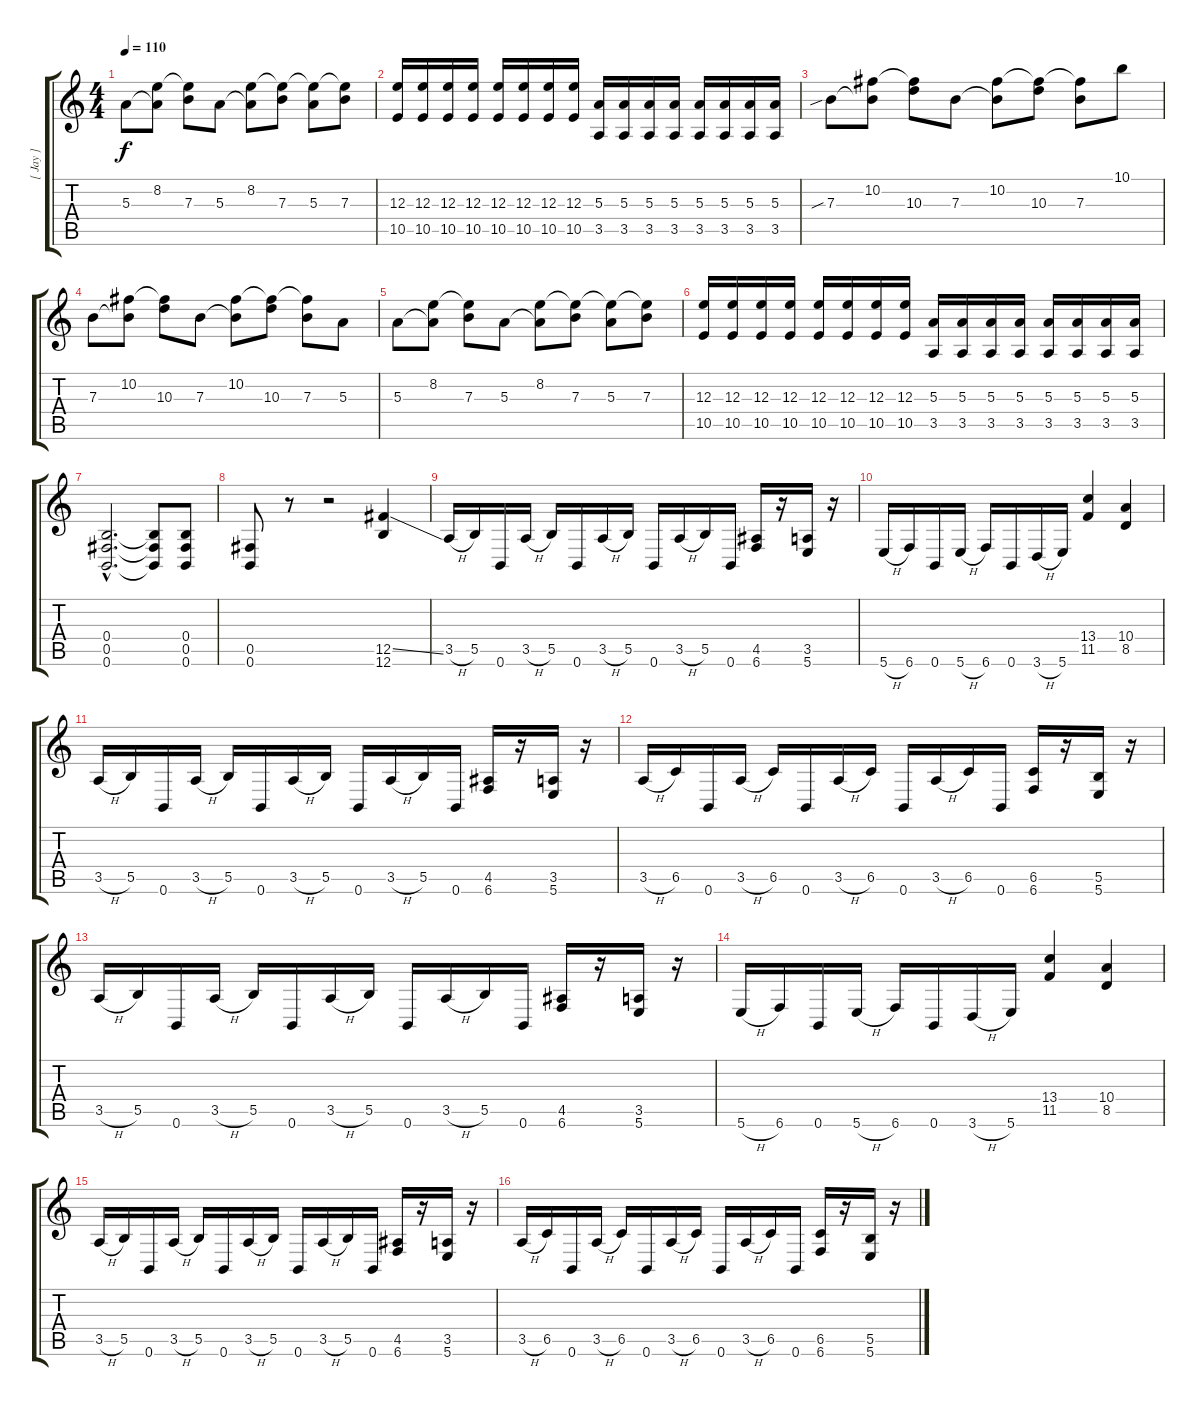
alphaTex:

\track ("[ Jay ]" "[ Jay ]") {instrument overdrivenguitar}
\staff {score tabs}
\tuning (Db4 Ab3 E3 B2 Gb2 B1) {hide}
\ts (4 4)
\tempo 110
\clef g2
\ks c
5.3.8{dy f} (8.2 5.3{t}).8 (8.2{t} 7.3).8 5.3.8 (8.2 5.3{t}).8 (8.2{t} 7.3).8 (8.2{t} 5.3).8 (8.2{t} 7.3).8 |
(12.3 10.5).16 (12.3 10.5).16 (12.3 10.5).16 (12.3 10.5).16 (12.3 10.5).16 (12.3 10.5).16 (12.3 10.5).16 (12.3 10.5).16 (5.3 3.5).16 (5.3 3.5).16 (5.3 3.5).16 (5.3 3.5).16 (5.3 3.5).16 (5.3 3.5).16 (5.3 3.5).16 (5.3 3.5).16 |
7.3{sib}.8 (10.2 7.3{t}).8 (10.2{t} 10.3).8 7.3.8 (10.2 7.3{t}).8 (10.2{t} 10.3).8 (10.2{t} 7.3).8 10.1.8 |
7.3.8 (10.2 7.3{t}).8 (10.2{t} 10.3).8 7.3.8 (10.2 7.3{t}).8 (10.2{t} 10.3).8 (10.2{t} 7.3).8 5.3.8 |
5.3.8 (8.2 5.3{t}).8 (8.2{t} 7.3).8 5.3.8 (8.2 5.3{t}).8 (8.2{t} 7.3).8 (8.2{t} 5.3).8 (8.2{t} 7.3).8 |
(12.3 10.5).16 (12.3 10.5).16 (12.3 10.5).16 (12.3 10.5).16 (12.3 10.5).16 (12.3 10.5).16 (12.3 10.5).16 (12.3 10.5).16 (5.3 3.5).16 (5.3 3.5).16 (5.3 3.5).16 (5.3 3.5).16 (5.3 3.5).16 (5.3 3.5).16 (5.3 3.5).16 (5.3 3.5).16 |
(0.4{hac} 0.5{hac} 0.6{hac}).2{d} (0.4{t} 0.5{t} 0.6{t}).8 (0.4 0.5 0.6).8 |
(0.5 0.6).8 r.8 r.2 (12.5{ss} 12.6).4 |
3.5{h}.16 5.5.16 0.6.16 3.5{h}.16 5.5.16 0.6.16 3.5{h}.16 5.5.16 0.6.16 3.5{h}.16 5.5.16 0.6.16 (4.5 6.6).16 r.16 (3.5 5.6).16 r.16 |
5.6{h}.16 6.6.16 0.6.16 5.6{h}.16 6.6.16 0.6.16 3.6{h}.16 5.6.16 (13.4 11.5).4 (10.4 8.5).4 |
3.5{h}.16 5.5.16 0.6.16 3.5{h}.16 5.5.16 0.6.16 3.5{h}.16 5.5.16 0.6.16 3.5{h}.16 5.5.16 0.6.16 (4.5 6.6).16 r.16 (3.5 5.6).16 r.16 |
3.5{h}.16 6.5.16 0.6.16 3.5{h}.16 6.5.16 0.6.16 3.5{h}.16 6.5.16 0.6.16 3.5{h}.16 6.5.16 0.6.16 (6.5 6.6).16 r.16 (5.5 5.6).16 r.16 |
3.5{h}.16 5.5.16 0.6.16 3.5{h}.16 5.5.16 0.6.16 3.5{h}.16 5.5.16 0.6.16 3.5{h}.16 5.5.16 0.6.16 (4.5 6.6).16 r.16 (3.5 5.6).16 r.16 |
5.6{h}.16 6.6.16 0.6.16 5.6{h}.16 6.6.16 0.6.16 3.6{h}.16 5.6.16 (13.4 11.5).4 (10.4 8.5).4 |
3.5{h}.16 5.5.16 0.6.16 3.5{h}.16 5.5.16 0.6.16 3.5{h}.16 5.5.16 0.6.16 3.5{h}.16 5.5.16 0.6.16 (4.5 6.6).16 r.16 (3.5 5.6).16 r.16 |
3.5{h}.16 6.5.16 0.6.16 3.5{h}.16 6.5.16 0.6.16 3.5{h}.16 6.5.16 0.6.16 3.5{h}.16 6.5.16 0.6.16 (6.5 6.6).16 r.16 (5.5 5.6).16 r.16
